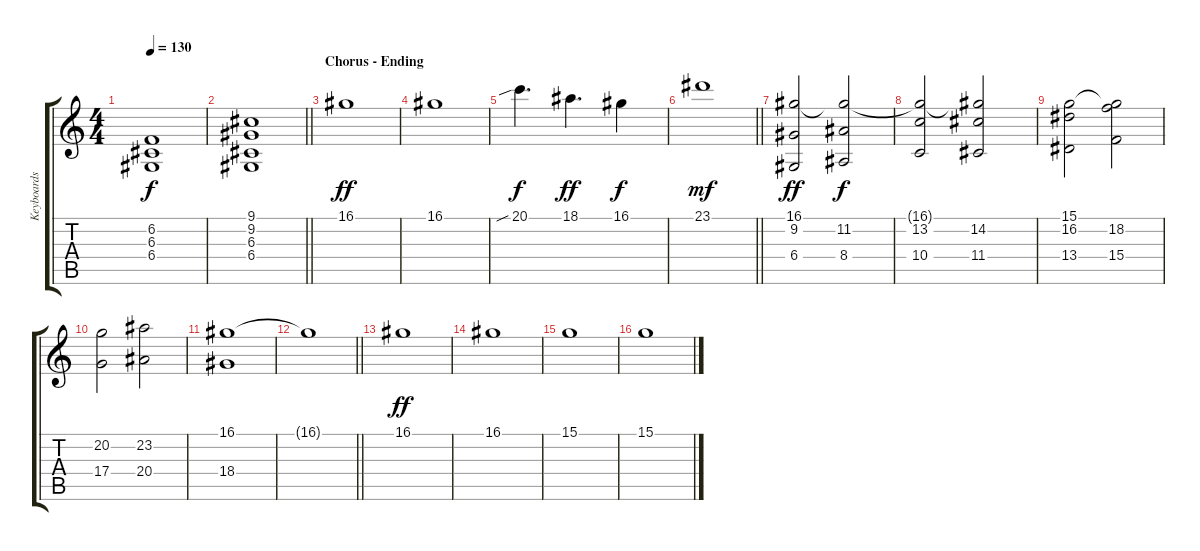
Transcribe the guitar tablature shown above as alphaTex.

\track ("Keyboards Lead" "Keyboards ") {instrument lead2sawtooth}
\staff {score tabs}
\tuning (E4 B3 G3 D3 A2 E2) {hide}
\ts (4 4)
\tempo 130
\clef g2
\ks c
(6.2 6.3 6.4).1{dy f} |
\barLineRight lightlight
(9.1 9.2 6.3 6.4).1{volume 14} |
\section ("" "Chorus - Ending")
16.1.1{dy ff volume 11} |
16.1.1 |
20.1{sib}.4{d dy f} 18.1.4{d dy ff} 16.1.4{dy f} |
\barLineRight lightlight
23.1.1{dy mf} |
(16.1 9.2 6.4).2{dy ff volume 10} (16.1{t} 11.2 8.4).2{dy f} |
(16.1{t} 13.2 10.4).2 (16.1{t} 14.2 11.4).2 |
(15.1 16.2 13.4).2 (15.1{t} 18.2 15.4).2 |
(20.2 17.4).2 (23.2 20.4).2 |
(16.1 18.4).1{volume 15} |
\barLineRight lightlight
16.1{t}.1 |
16.1.1{dy ff volume 11} |
16.1.1 |
15.1.1 |
15.1.1
